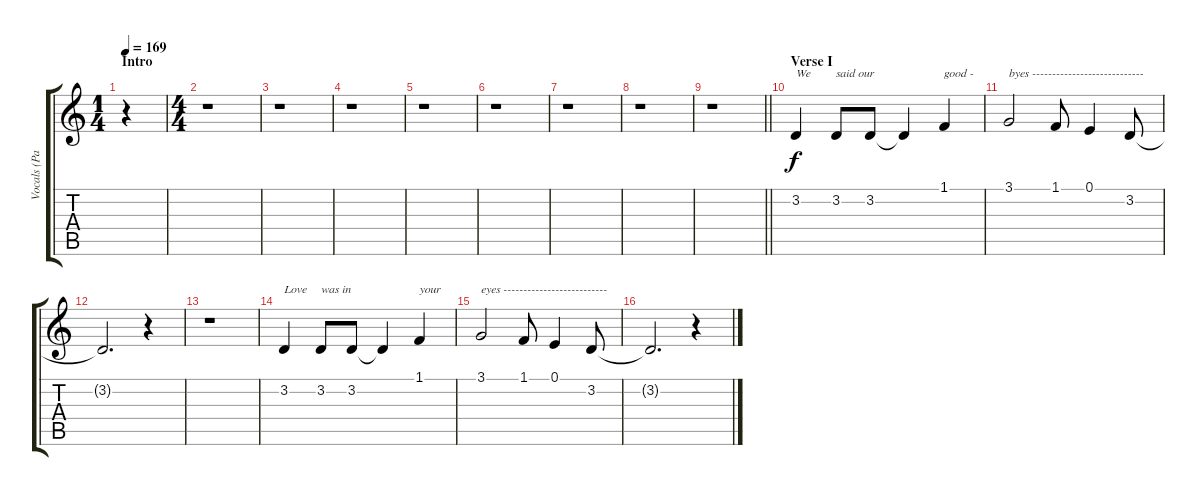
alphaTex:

\track ("Vocals (Paul)" "Vocals (Pa") {instrument altosax}
\staff {score tabs}
\tuning (E4 B3 G3 D3 A2 E2) {hide}
\ts (1 4)
\section ("" "Intro")
\tempo 169
\clef g2
\ks c
r.4{dy f instrument altosax} |
\ts (4 4)
r.1 |
r.1 |
r.1 |
r.1 |
r.1 |
r.1 |
r.1 |
\barLineRight lightlight
r.1 |
\section ("" "Verse I")
3.2.4{txt "We"} 3.2.8{txt "said our"} 3.2.8 3.2{t}.4 1.1.4{txt "good -"} |
3.1.2{txt "byes ----------------------------"} 1.1.8 0.1.4 3.2.8 |
3.2{t}.2{d} r.4 |
r.1 |
3.2.4{txt "Love"} 3.2.8{txt "was in"} 3.2.8 3.2{t}.4 1.1.4{txt "your"} |
3.1.2{txt "eyes --------------------------"} 1.1.8 0.1.4 3.2.8 |
3.2{t}.2{d} r.4
